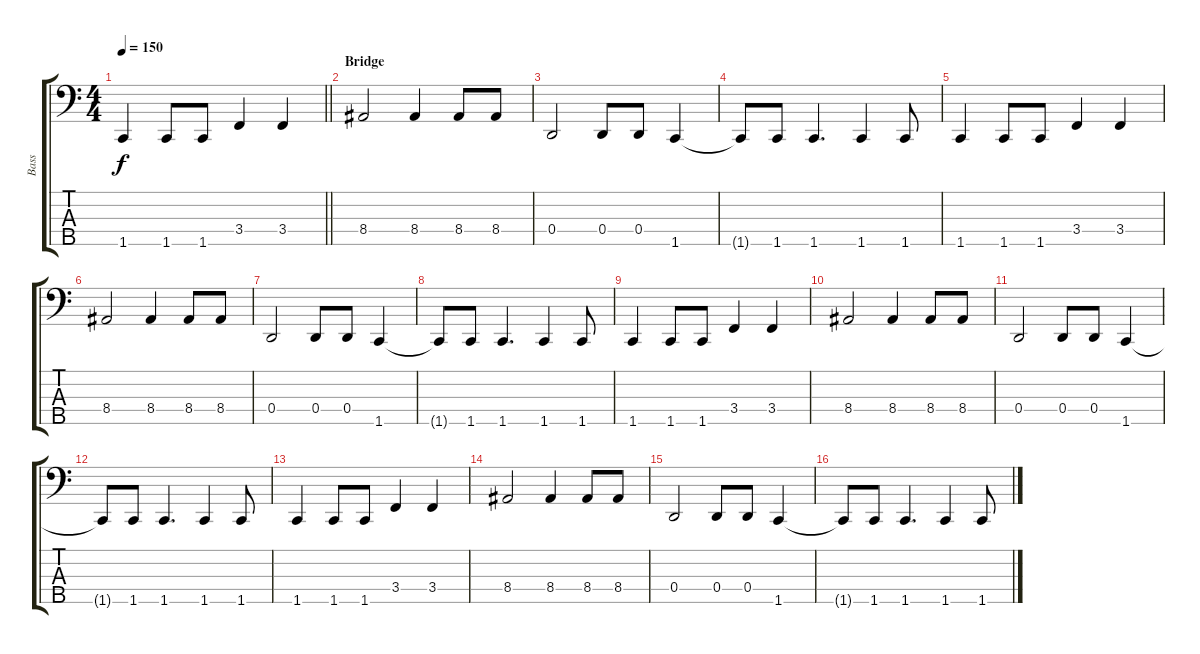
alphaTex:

\track ("Bass" "Bass") {instrument electricbassfinger}
\staff {score tabs}
\tuning (G2 D2 A1 D1 B0) {hide}
\ts (4 4)
\tempo 150
\clef f4
\barLineRight lightlight
\ks c
1.5.4{dy f} 1.5.8 1.5.8 3.4.4 3.4.4 |
\section ("" "Bridge")
8.4.2 8.4.4 8.4.8 8.4.8 |
0.4.2 0.4.8 0.4.8 1.5.4 |
1.5{t}.8 1.5.8 1.5.4{d} 1.5.4 1.5.8 |
1.5.4 1.5.8 1.5.8 3.4.4 3.4.4 |
8.4.2 8.4.4 8.4.8 8.4.8 |
0.4.2 0.4.8 0.4.8 1.5.4 |
1.5{t}.8 1.5.8 1.5.4{d} 1.5.4 1.5.8 |
1.5.4 1.5.8 1.5.8 3.4.4 3.4.4 |
8.4.2 8.4.4 8.4.8 8.4.8 |
0.4.2 0.4.8 0.4.8 1.5.4 |
1.5{t}.8 1.5.8 1.5.4{d} 1.5.4 1.5.8 |
1.5.4 1.5.8 1.5.8 3.4.4 3.4.4 |
8.4.2 8.4.4 8.4.8 8.4.8 |
0.4.2 0.4.8 0.4.8 1.5.4 |
1.5{t}.8 1.5.8 1.5.4{d} 1.5.4 1.5.8
